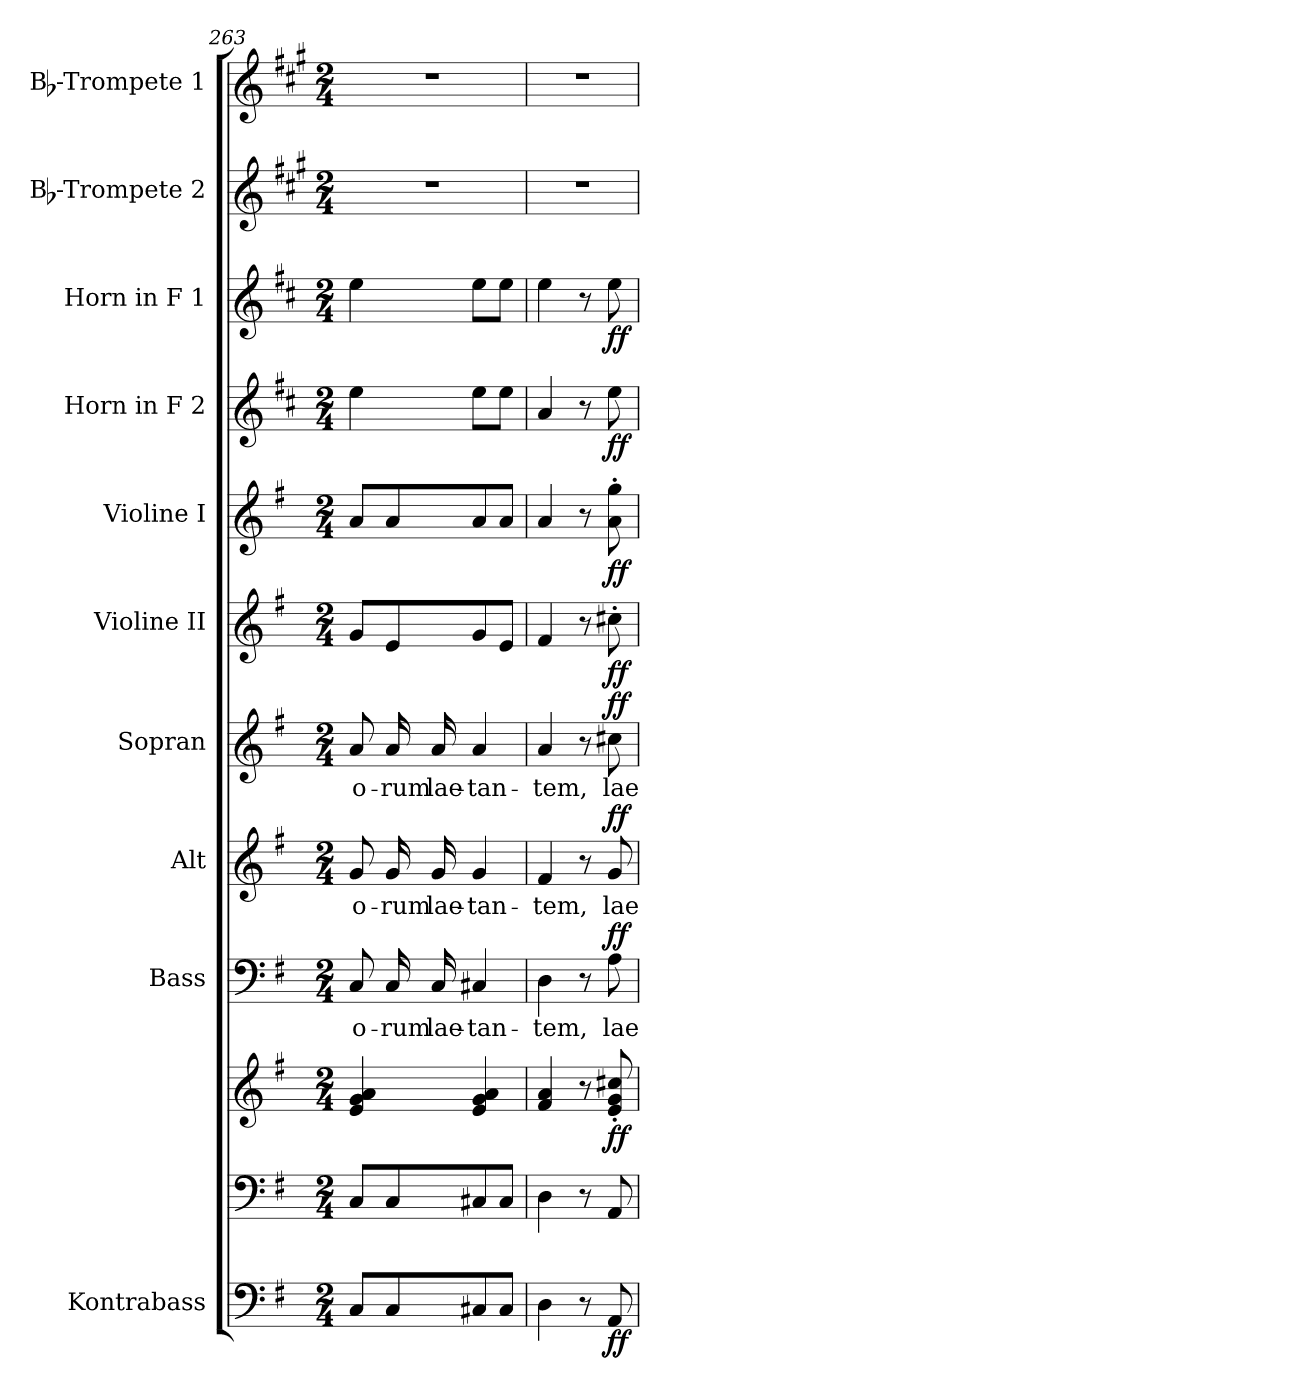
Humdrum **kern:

**kern	**dynam	**kern	**kern	**dynam	**kern	**text	**dynam	**kern	**text	**dynam	**kern	**text	**dynam	**kern	**dynam	**kern	**dynam	**kern	**dynam	**kern	**dynam	**kern	**kern
*part11	*part11	*part10	*part10	*part10	*part9	*part9	*part9	*part8	*part8	*part8	*part7	*part7	*part7	*part6	*part6	*part5	*part5	*part4	*part4	*part3	*part3	*part2	*part1
*staff12	*staff12	*staff11	*staff10	*staff10/11	*staff9	*staff9	*staff9	*staff8	*staff8	*staff8	*staff7	*staff7	*staff7	*staff6	*staff6	*staff5	*staff5	*staff4	*staff4	*staff3	*staff3	*staff2	*staff1
*I"Kontrabass	*	*	*	*	*I"Bass	*	*	*I"Alt	*	*	*I"Sopran	*	*	*I"Violine II	*	*I"Violine I	*	*I"Horn in F 2	*	*I"Horn in F 1	*	*I"Bb-Trompete 2	*I"Bb-Trompete 1
*I'Kb.	*	*	*	*	*I'B.	*	*	*I'A.	*	*	*I'S.	*	*	*I'Vl. II	*	*I'Vl. I	*	*	*	*	*	*I'Bb Trp. 2	*I'Bb Trp. 1
*clefF4	*	*clefF4	*clefG2	*	*clefF4	*	*	*clefG2	*	*	*clefG2	*	*	*clefG2	*	*clefG2	*	*clefG2	*	*clefG2	*	*clefG2	*clefG2
*ITrd7c12	*	*	*	*	*	*	*	*	*	*	*	*	*	*	*	*	*	*ITrd4c7	*	*ITrd4c7	*	*ITrd1c2	*ITrd1c2
*k[f#]	*	*k[f#]	*k[f#]	*	*k[f#]	*	*	*k[f#]	*	*	*k[f#]	*	*	*k[f#]	*	*k[f#]	*	*k[f#]	*	*k[f#]	*	*k[f#]	*k[f#]
*G:	*	*G:	*G:	*	*G:	*	*	*G:	*	*	*G:	*	*	*G:	*	*G:	*	*G:	*	*G:	*	*G:	*G:
*M2/4	*	*M2/4	*M2/4	*	*M2/4	*	*	*M2/4	*	*	*M2/4	*	*	*M2/4	*	*M2/4	*	*M2/4	*	*M2/4	*	*M2/4	*M2/4
=263	=263	=263	=263	=263	=263	=263	=263	=263	=263	=263	=263	=263	=263	=263	=263	=263	=263	=263	=263	=263	=263	=263	=263
!	!	!	!	!	!	!LO:LY:b	!	!	!LO:LY:b	!	!	!LO:LY:b	!	!	!	!	!	!	!	!	!	!	!
8CC/L	.	8C/L	4e/ 4g/ 4a/	.	8C/	-o-	.	8g/	-o-	.	8a/	-o-	.	8g/L	.	8a/L	.	4a\	.	4a\	.	2r	2r
!	!	!	!	!	!	!LO:LY:b	!	!	!LO:LY:b	!	!	!LO:LY:b	!	!	!	!	!	!	!	!	!	!	!
8CC/	.	8C/	.	.	16C/	-rum	.	16g/	-rum	.	16a/	-rum	.	8e/	.	8a/	.	.	.	.	.	.	.
!	!	!	!	!	!	!LO:LY:b	!	!	!LO:LY:b	!	!	!LO:LY:b	!	!	!	!	!	!	!	!	!	!	!
.	.	.	.	.	16C/	lae-	.	16g/	lae-	.	16a/	lae-	.	.	.	.	.	.	.	.	.	.	.
!	!	!	!	!	!	!LO:LY:b	!	!	!LO:LY:b	!	!	!LO:LY:b	!	!	!	!	!	!	!	!	!	!	!
8CC#X/	.	8C#X/	4e/ 4g/ 4a/	.	4C#X/	-tan-	.	4g/	-tan-	.	4a/	-tan-	.	8g/	.	8a/	.	8a\L	.	8a\L	.	.	.
8CC#/J	.	8C#/J	.	.	.	.	.	.	.	.	.	.	.	8e/J	.	8a/J	.	8a\J	.	8a\J	.	.	.
=264	=264	=264	=264	=264	=264	=264	=264	=264	=264	=264	=264	=264	=264	=264	=264	=264	=264	=264	=264	=264	=264	=264	=264
!	!	!	!	!	!	!LO:LY:b	!	!	!LO:LY:b	!	!	!LO:LY:b	!	!	!	!	!	!	!	!	!	!	!
4DD\	.	4D\	4f#/ 4a/	.	4D\	-tem,	.	4f#/	-tem,	.	4a/	-tem,	.	4f#/	.	4a/	.	4d/	.	4a\	.	2r	2r
8r	.	8r	8r	.	8r	.	.	8r	.	.	8r	.	.	8r	.	8r	.	8r	.	8r	.	.	.
!	!LO:DY:b	!	!	!LO:DY:b	!	!LO:LY:b	!LO:DY:a	!	!LO:LY:b	!LO:DY:a	!	!LO:LY:b	!LO:DY:a	!	!LO:DY:b	!	!LO:DY:b	!	!LO:DY:b	!	!LO:DY:b	!	!
8AAA/	ff	8AA/	8e/'< 8g/'< 8cc#X/'<	ff	8A\	lae-	ff	8g/	lae-	ff	8cc#X\	lae-	ff	8cc#X'>\	ff	8a\'> 8gg\'>	ff	8a\	ff	8a\	ff	.	.
=	=	=	=	=	=	=	=	=	=	=	=	=	=	=	=	=	=	=	=	=	=	=	=
*-	*-	*-	*-	*-	*-	*-	*-	*-	*-	*-	*-	*-	*-	*-	*-	*-	*-	*-	*-	*-	*-	*-	*-
